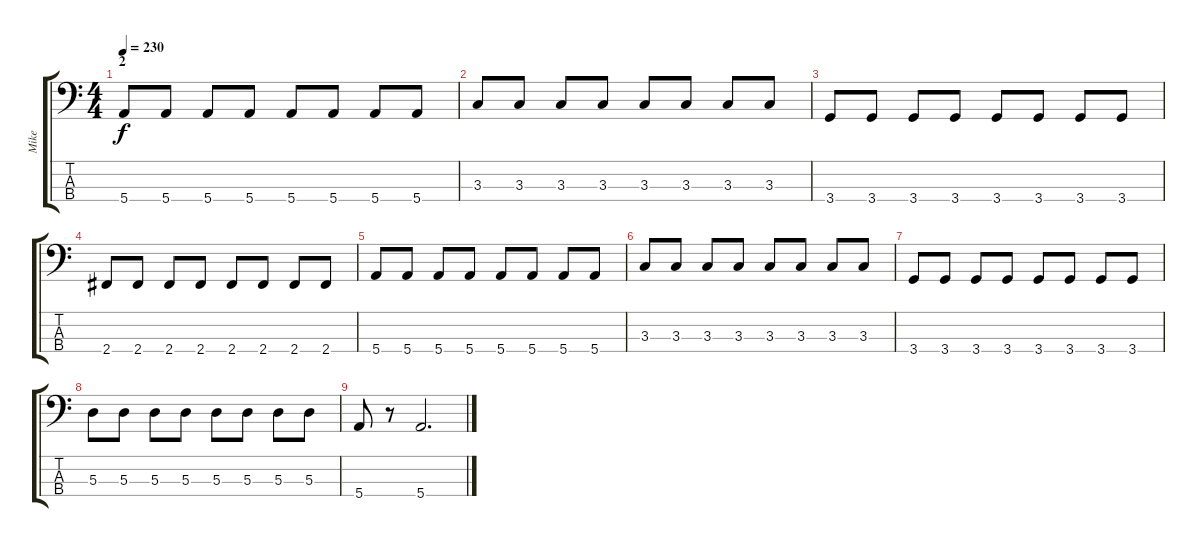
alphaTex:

\track ("Mike" "Mike") {instrument electricbasspick}
\staff {score tabs}
\tuning (G2 D2 A1 E1) {hide}
\ts (4 4)
\section ("" "2")
\tempo 230
\clef f4
\ks c
5.4.8{dy f} 5.4.8 5.4.8 5.4.8 5.4.8 5.4.8 5.4.8 5.4.8 |
3.3.8 3.3.8 3.3.8 3.3.8 3.3.8 3.3.8 3.3.8 3.3.8 |
3.4.8 3.4.8 3.4.8 3.4.8 3.4.8 3.4.8 3.4.8 3.4.8 |
2.4.8 2.4.8 2.4.8 2.4.8 2.4.8 2.4.8 2.4.8 2.4.8 |
5.4.8 5.4.8 5.4.8 5.4.8 5.4.8 5.4.8 5.4.8 5.4.8 |
3.3.8 3.3.8 3.3.8 3.3.8 3.3.8 3.3.8 3.3.8 3.3.8 |
3.4.8 3.4.8 3.4.8 3.4.8 3.4.8 3.4.8 3.4.8 3.4.8 |
5.3.8 5.3.8 5.3.8 5.3.8 5.3.8 5.3.8 5.3.8 5.3.8 |
5.4.8 r.8 5.4.2{d}
